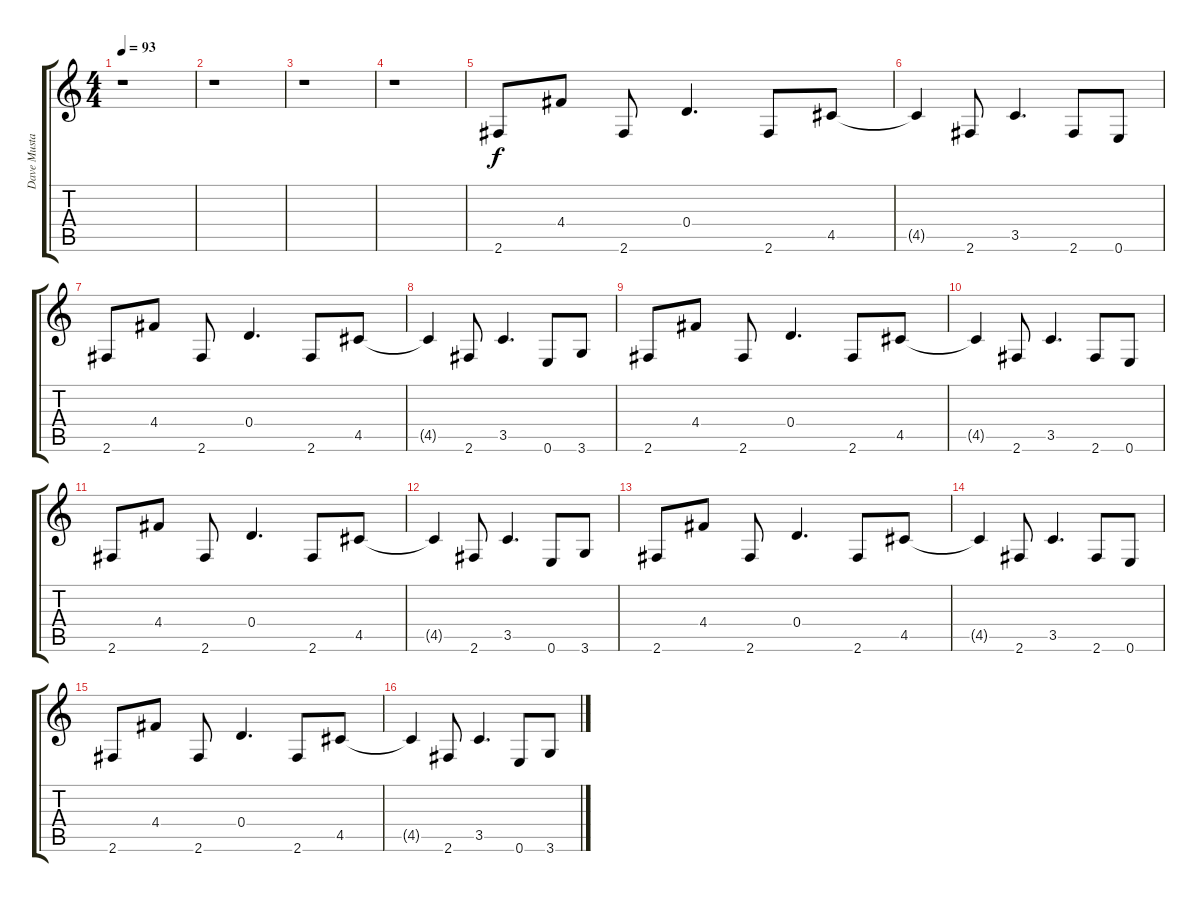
\track ("Dave Mustaine" "Dave Musta") {instrument overdrivenguitar}
\staff {score tabs}
\tuning (E4 B3 G3 D3 A2 E2) {hide}
\ts (4 4)
\tempo 93
\clef g2
\ks c
r.1{dy f instrument overdrivenguitar} |
r.1 |
r.1 |
r.1 |
2.6.8 4.4.8 2.6.8 0.4.4{d} 2.6.8 4.5.8 |
4.5{t}.4 2.6.8 3.5.4{d} 2.6.8 0.6.8 |
2.6.8 4.4.8 2.6.8 0.4.4{d} 2.6.8 4.5.8 |
4.5{t}.4 2.6.8 3.5.4{d} 0.6.8 3.6.8 |
2.6.8 4.4.8 2.6.8 0.4.4{d} 2.6.8 4.5.8 |
4.5{t}.4 2.6.8 3.5.4{d} 2.6.8 0.6.8 |
2.6.8 4.4.8 2.6.8 0.4.4{d} 2.6.8 4.5.8 |
4.5{t}.4 2.6.8 3.5.4{d} 0.6.8 3.6.8 |
2.6.8 4.4.8 2.6.8 0.4.4{d} 2.6.8 4.5.8 |
4.5{t}.4 2.6.8 3.5.4{d} 2.6.8 0.6.8 |
2.6.8 4.4.8 2.6.8 0.4.4{d} 2.6.8 4.5.8 |
4.5{t}.4 2.6.8 3.5.4{d} 0.6.8 3.6.8
